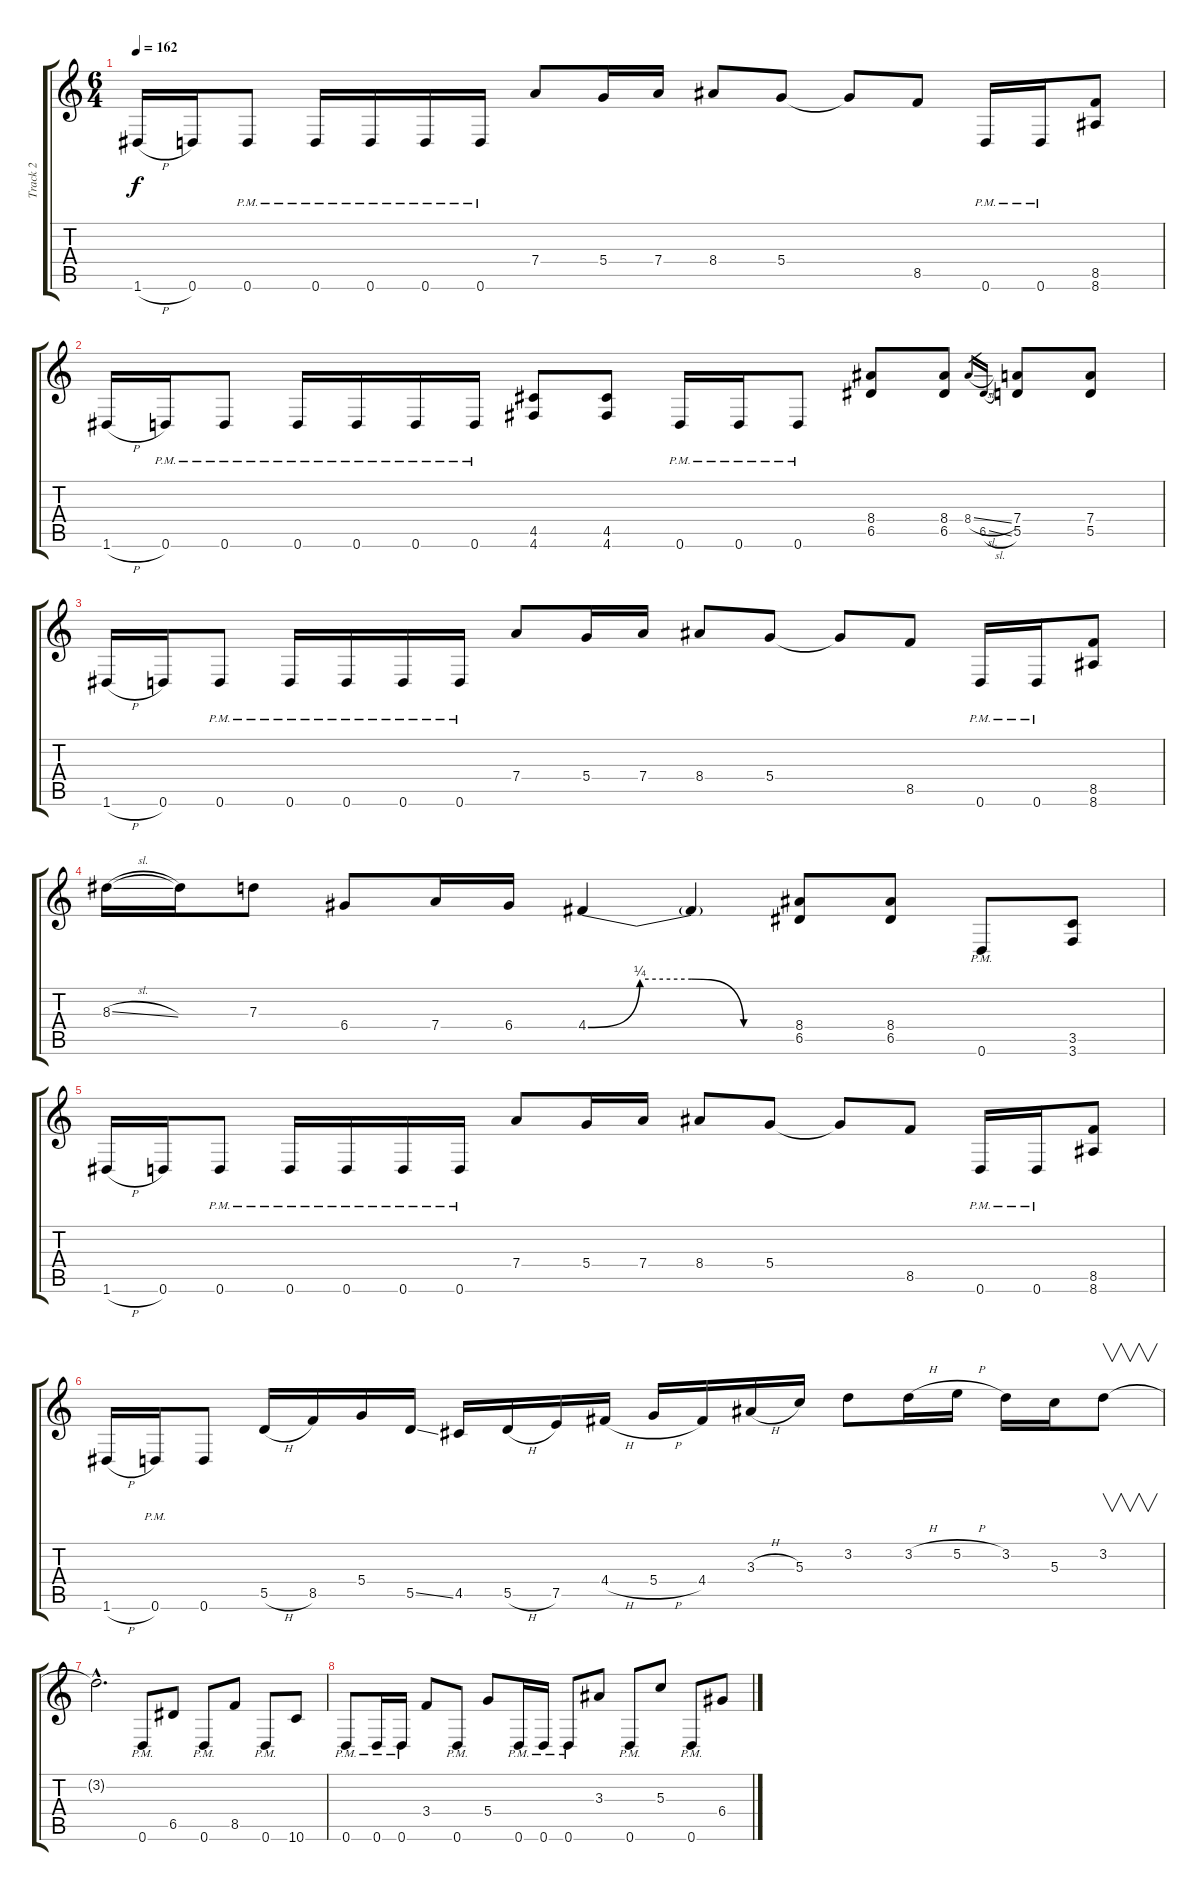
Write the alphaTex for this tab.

\track ("Track 2" "Track 2") {instrument distortionguitar}
\staff {score tabs}
\tuning (E4 B3 G3 D3 A2 D2) {hide}
\ts (6 4)
\tempo 162
\clef g2
\ks c
1.6{h}.16{dy f} 0.6.16 0.6{pm}.8 0.6{pm}.16 0.6{pm}.16 0.6{pm}.16 0.6{pm}.16 7.4.8 5.4.16 7.4.16 8.4.8 5.4.8 5.4{t}.8 8.5.8 0.6{pm}.16 0.6{pm}.16 (8.5 8.6).8 |
1.6{h}.16 0.6{pm}.16 0.6{pm}.8 0.6{pm}.16 0.6{pm}.16 0.6{pm}.16 0.6{pm}.16 (4.5 4.6).8 (4.5 4.6).8 0.6{pm}.16 0.6{pm}.16 0.6{pm}.8 (8.4 6.5).8 (8.4 6.5).8 8.4{sl}.16{gr} 6.5{sl}.16{gr} (7.4 5.5).8 (7.4 5.5).8 |
1.6{h}.16 0.6.16 0.6{pm}.8 0.6{pm}.16 0.6{pm}.16 0.6{pm}.16 0.6{pm}.16 7.4.8 5.4.16 7.4.16 8.4.8 5.4.8 5.4{t}.8 8.5.8 0.6{pm}.16 0.6{pm}.16 (8.5 8.6).8 |
8.3{sl}.16 8.3{t}.16 7.3.8 6.4.8 7.4.16 6.4.16 4.4{be (custom 0 0 15 1 30 1 45 0 60 0)}.4 4.4{t}.4 (8.4 6.5).8 (8.4 6.5).8 0.6{pm}.8 (3.5 3.6).8 |
1.6{h}.16 0.6.16 0.6{pm}.8 0.6{pm}.16 0.6{pm}.16 0.6{pm}.16 0.6{pm}.16 7.4.8 5.4.16 7.4.16 8.4.8 5.4.8 5.4{t}.8 8.5.8 0.6{pm}.16 0.6{pm}.16 (8.5 8.6).8 |
1.6{h}.16 0.6{pm}.16 0.6.8 5.5{h}.16 8.5.16 5.4.16 5.5{ss}.16 4.5.16 5.5{h}.16 7.5.16 4.4{h}.16 5.4{h}.16 4.4.16 3.3{h}.16 5.3.16 3.2.8 3.2{h}.16 5.2{h}.16 3.2.16 5.3.16 3.2.8{v} |
3.2{hac t}.2{d} 0.6{pm}.8 6.5.8 0.6{pm}.8 8.5.8 0.6{pm}.8 10.6.8 |
0.6{pm}.8 0.6{pm}.16 0.6{pm}.16 3.4.8 0.6{pm}.8 5.4.8 0.6{pm}.16 0.6{pm}.16 0.6{pm}.8 3.3.8 0.6{pm}.8 5.3.8 0.6{pm}.8 6.4.8
